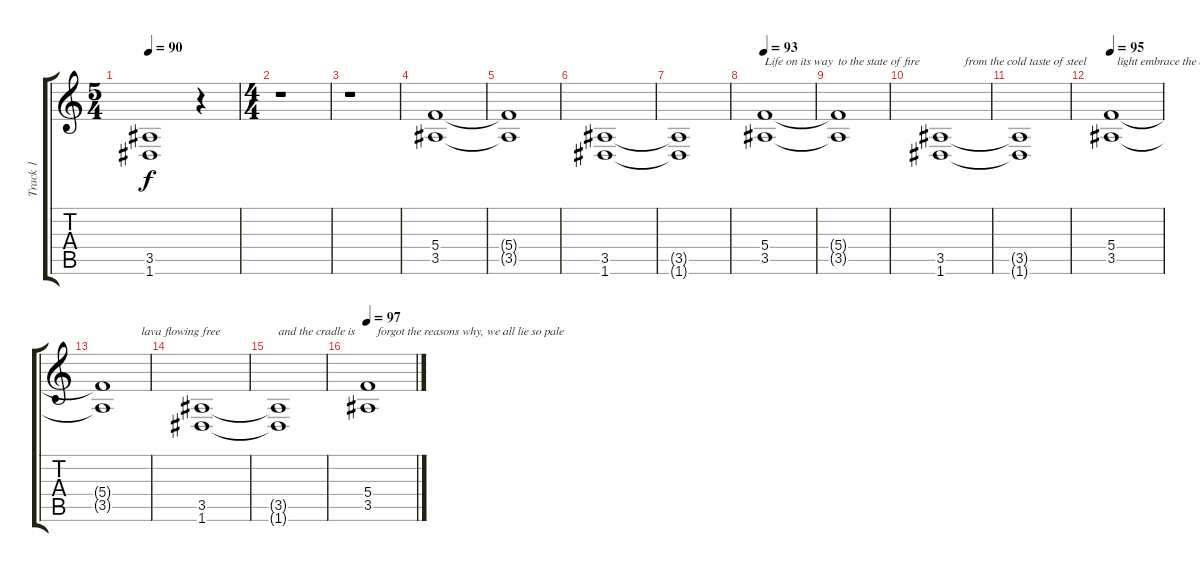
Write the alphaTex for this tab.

\track ("Track 1" "Track 1") {instrument distortionguitar}
\staff {score tabs}
\tuning (D4 A3 F3 C3 G2 D2) {hide}
\ts (5 4)
\tempo 90
\clef g2
\ks c
(3.5{t} 1.6{t}).1{dy f} r.4 |
\ts (4 4)
r.1 |
r.1 |
(5.4 3.5).1 |
(5.4{t} 3.5{t}).1 |
(3.5 1.6).1 |
(3.5{t} 1.6{t}).1 |
\tempo 93
(5.4 3.5).1{txt "Life on its way"} |
(5.4{t} 3.5{t}).1{txt "to the state of fire"} |
(3.5 1.6).1{txt "        from the cold taste of steel"} |
(3.5{t} 1.6{t}).1 |
\tempo 95
(5.4 3.5).1{txt "  light embrace the dark"} |
(5.4{t} 3.5{t}).1{txt "             lava flowing free"} |
(3.5 1.6).1 |
(3.5{t} 1.6{t}).1{txt "and the cradle is"} |
\tempo 97
(5.4 3.5).1{txt "   forgot the reasons why, we all lie so pale"}
